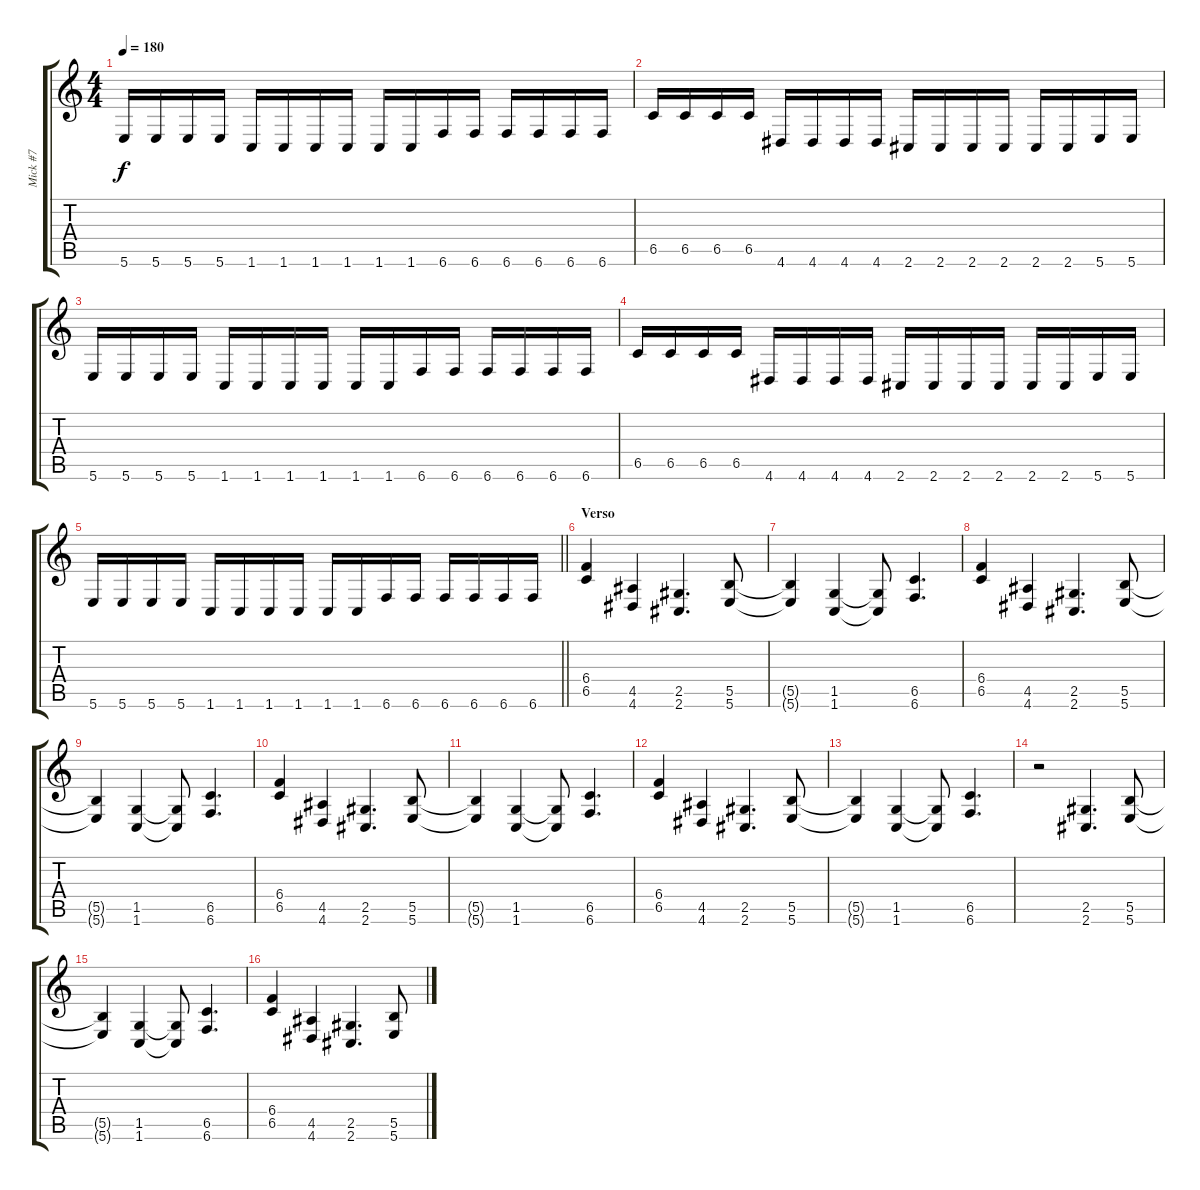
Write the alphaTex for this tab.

\track ("Mick #7" "Mick #7") {instrument distortionguitar}
\staff {score tabs}
\tuning (Db4 Ab3 E3 B2 Gb2 B1) {hide}
\ts (4 4)
\tempo 180
\clef g2
\ks c
5.6.16{dy f} 5.6.16 5.6.16 5.6.16 1.6.16 1.6.16 1.6.16 1.6.16 1.6.16 1.6.16 6.6.16 6.6.16 6.6.16 6.6.16 6.6.16 6.6.16 |
6.5.16 6.5.16 6.5.16 6.5.16 4.6.16 4.6.16 4.6.16 4.6.16 2.6.16 2.6.16 2.6.16 2.6.16 2.6.16 2.6.16 5.6.16 5.6.16 |
5.6.16 5.6.16 5.6.16 5.6.16 1.6.16 1.6.16 1.6.16 1.6.16 1.6.16 1.6.16 6.6.16 6.6.16 6.6.16 6.6.16 6.6.16 6.6.16 |
6.5.16 6.5.16 6.5.16 6.5.16 4.6.16 4.6.16 4.6.16 4.6.16 2.6.16 2.6.16 2.6.16 2.6.16 2.6.16 2.6.16 5.6.16 5.6.16 |
\barLineRight lightlight
5.6.16 5.6.16 5.6.16 5.6.16 1.6.16 1.6.16 1.6.16 1.6.16 1.6.16 1.6.16 6.6.16 6.6.16 6.6.16 6.6.16 6.6.16 6.6.16 |
\section ("" "Verso")
(6.4 6.5).4 (4.5 4.6).4 (2.5 2.6).4{d} (5.5 5.6).8 |
(5.5{t} 5.6{t}).4 (1.5 1.6).4 (1.5{t} 1.6{t}).8 (6.5 6.6).4{d} |
(6.4 6.5).4 (4.5 4.6).4 (2.5 2.6).4{d} (5.5 5.6).8 |
(5.5{t} 5.6{t}).4 (1.5 1.6).4 (1.5{t} 1.6{t}).8 (6.5 6.6).4{d} |
(6.4 6.5).4 (4.5 4.6).4 (2.5 2.6).4{d} (5.5 5.6).8 |
(5.5{t} 5.6{t}).4 (1.5 1.6).4 (1.5{t} 1.6{t}).8 (6.5 6.6).4{d} |
(6.4 6.5).4 (4.5 4.6).4 (2.5 2.6).4{d} (5.5 5.6).8 |
(5.5{t} 5.6{t}).4 (1.5 1.6).4 (1.5{t} 1.6{t}).8 (6.5 6.6).4{d} |
r.2 (2.5 2.6).4{d} (5.5 5.6).8 |
(5.5{t} 5.6{t}).4 (1.5 1.6).4 (1.5{t} 1.6{t}).8 (6.5 6.6).4{d} |
(6.4 6.5).4 (4.5 4.6).4 (2.5 2.6).4{d} (5.5 5.6).8
